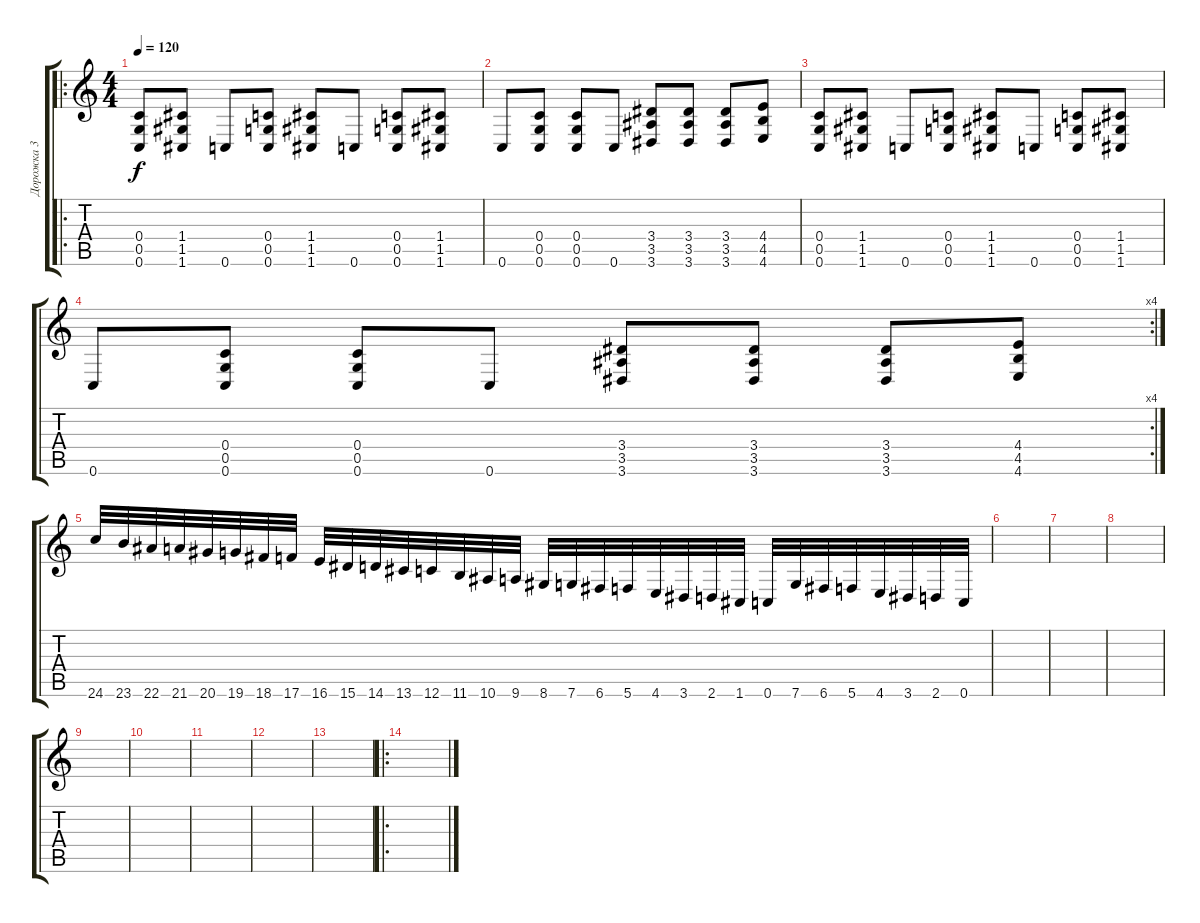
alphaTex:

\track ("Дорожка 3" "Дорожка 3") {instrument distortionguitar}
\staff {score tabs}
\tuning (D4 A3 F3 C3 G2 C2) {hide}
\ro
\ts (4 4)
\tempo 120
\clef g2
\ks c
(0.4 0.5 0.6).8{dy f} (1.4 1.5 1.6).8 0.6.8 (0.4 0.5 0.6).8 (1.4 1.5 1.6).8 0.6.8 (0.4 0.5 0.6).8 (1.4 1.5 1.6).8 |
0.6.8 (0.4 0.5 0.6).8 (0.4 0.5 0.6).8 0.6.8 (3.4 3.5 3.6).8 (3.4 3.5 3.6).8 (3.4 3.5 3.6).8 (4.4 4.5 4.6).8 |
(0.4 0.5 0.6).8 (1.4 1.5 1.6).8 0.6.8 (0.4 0.5 0.6).8 (1.4 1.5 1.6).8 0.6.8 (0.4 0.5 0.6).8 (1.4 1.5 1.6).8 |
\rc 4
0.6.8 (0.4 0.5 0.6).8 (0.4 0.5 0.6).8 0.6.8 (3.4 3.5 3.6).8 (3.4 3.5 3.6).8 (3.4 3.5 3.6).8 (4.4 4.5 4.6).8 |
24.6.32 23.6.32 22.6.32 21.6.32 20.6.32 19.6.32 18.6.32 17.6.32 16.6.32 15.6.32 14.6.32 13.6.32 12.6.32 11.6.32 10.6.32 9.6.32 8.6.32 7.6.32 6.6.32 5.6.32 4.6.32 3.6.32 2.6.32 1.6.32 0.6.32 7.6.32 6.6.32 5.6.32 4.6.32 3.6.32 2.6.32 0.6.32 |
|
|
|
|
|
|
|
|
\ro
